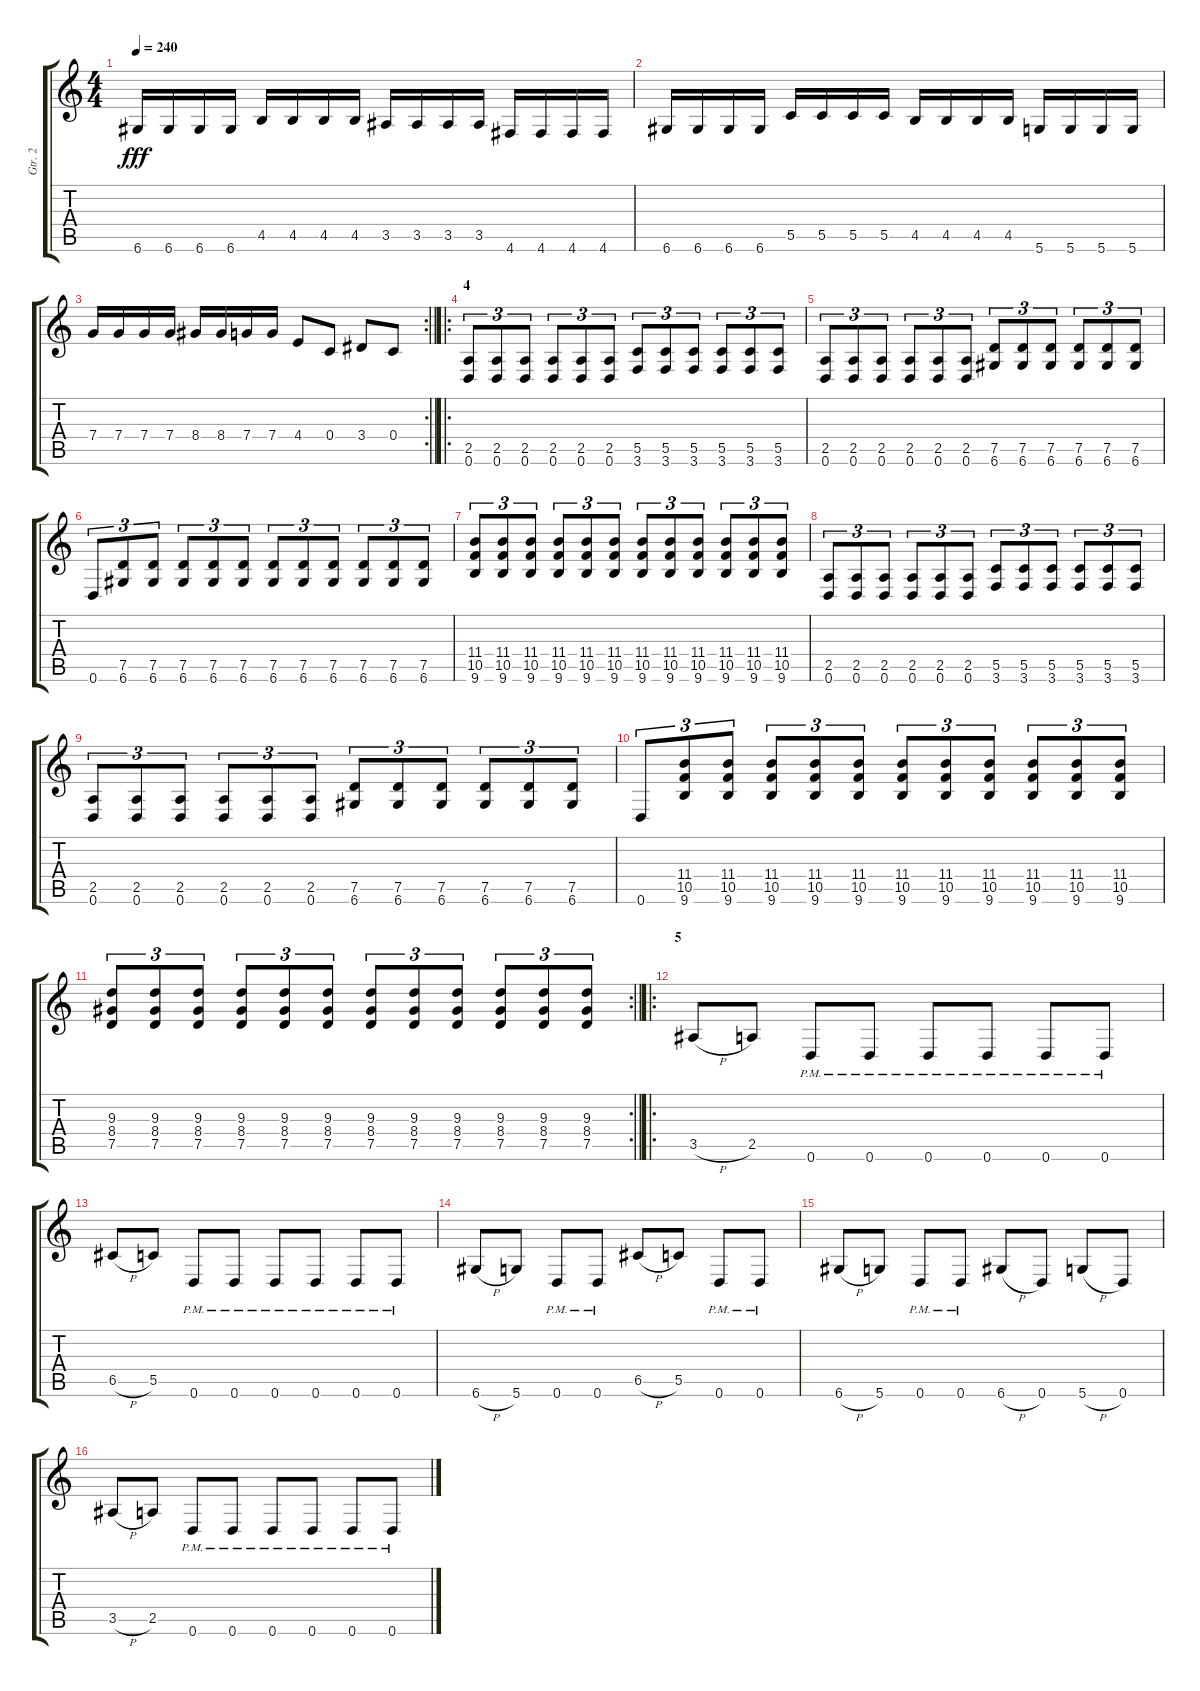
\track ("Gtr. 2" "Gtr. 2") {instrument distortionguitar}
\staff {score tabs}
\tuning (D4 A3 F3 C3 G2 D2) {hide}
\ts (4 4)
\tempo 240
\clef g2
\ks c
6.6.16{dy fff} 6.6.16 6.6.16 6.6.16 4.5.16 4.5.16 4.5.16 4.5.16 3.5.16 3.5.16 3.5.16 3.5.16 4.6.16 4.6.16 4.6.16 4.6.16 |
6.6.16 6.6.16 6.6.16 6.6.16 5.5.16 5.5.16 5.5.16 5.5.16 4.5.16 4.5.16 4.5.16 4.5.16 5.6.16 5.6.16 5.6.16 5.6.16 |
\rc 2
\barLineRight lightlight
7.4.16 7.4.16 7.4.16 7.4.16 8.4.16 8.4.16 7.4.16 7.4.16 4.4.8 0.4.8 3.4.8 0.4.8 |
\ro
\section ("" "4")
(2.5 0.6).8{tu (3 2)} (2.5 0.6).8{tu (3 2)} (2.5 0.6).8{tu (3 2)} (2.5 0.6).8{tu (3 2)} (2.5 0.6).8{tu (3 2)} (2.5 0.6).8{tu (3 2)} (5.5 3.6).8{tu (3 2)} (5.5 3.6).8{tu (3 2)} (5.5 3.6).8{tu (3 2)} (5.5 3.6).8{tu (3 2)} (5.5 3.6).8{tu (3 2)} (5.5 3.6).8{tu (3 2)} |
(2.5 0.6).8{tu (3 2)} (2.5 0.6).8{tu (3 2)} (2.5 0.6).8{tu (3 2)} (2.5 0.6).8{tu (3 2)} (2.5 0.6).8{tu (3 2)} (2.5 0.6).8{tu (3 2)} (7.5 6.6).8{tu (3 2)} (7.5 6.6).8{tu (3 2)} (7.5 6.6).8{tu (3 2)} (7.5 6.6).8{tu (3 2)} (7.5 6.6).8{tu (3 2)} (7.5 6.6).8{tu (3 2)} |
0.6.8{tu (3 2)} (7.5 6.6).8{tu (3 2)} (7.5 6.6).8{tu (3 2)} (7.5 6.6).8{tu (3 2)} (7.5 6.6).8{tu (3 2)} (7.5 6.6).8{tu (3 2)} (7.5 6.6).8{tu (3 2)} (7.5 6.6).8{tu (3 2)} (7.5 6.6).8{tu (3 2)} (7.5 6.6).8{tu (3 2)} (7.5 6.6).8{tu (3 2)} (7.5 6.6).8{tu (3 2)} |
(11.4 10.5 9.6).8{tu (3 2)} (11.4 10.5 9.6).8{tu (3 2)} (11.4 10.5 9.6).8{tu (3 2)} (11.4 10.5 9.6).8{tu (3 2)} (11.4 10.5 9.6).8{tu (3 2)} (11.4 10.5 9.6).8{tu (3 2)} (11.4 10.5 9.6).8{tu (3 2)} (11.4 10.5 9.6).8{tu (3 2)} (11.4 10.5 9.6).8{tu (3 2)} (11.4 10.5 9.6).8{tu (3 2)} (11.4 10.5 9.6).8{tu (3 2)} (11.4 10.5 9.6).8{tu (3 2)} |
(2.5 0.6).8{tu (3 2)} (2.5 0.6).8{tu (3 2)} (2.5 0.6).8{tu (3 2)} (2.5 0.6).8{tu (3 2)} (2.5 0.6).8{tu (3 2)} (2.5 0.6).8{tu (3 2)} (5.5 3.6).8{tu (3 2)} (5.5 3.6).8{tu (3 2)} (5.5 3.6).8{tu (3 2)} (5.5 3.6).8{tu (3 2)} (5.5 3.6).8{tu (3 2)} (5.5 3.6).8{tu (3 2)} |
(2.5 0.6).8{tu (3 2)} (2.5 0.6).8{tu (3 2)} (2.5 0.6).8{tu (3 2)} (2.5 0.6).8{tu (3 2)} (2.5 0.6).8{tu (3 2)} (2.5 0.6).8{tu (3 2)} (7.5 6.6).8{tu (3 2)} (7.5 6.6).8{tu (3 2)} (7.5 6.6).8{tu (3 2)} (7.5 6.6).8{tu (3 2)} (7.5 6.6).8{tu (3 2)} (7.5 6.6).8{tu (3 2)} |
0.6.8{tu (3 2)} (11.4 10.5 9.6).8{tu (3 2)} (11.4 10.5 9.6).8{tu (3 2)} (11.4 10.5 9.6).8{tu (3 2)} (11.4 10.5 9.6).8{tu (3 2)} (11.4 10.5 9.6).8{tu (3 2)} (11.4 10.5 9.6).8{tu (3 2)} (11.4 10.5 9.6).8{tu (3 2)} (11.4 10.5 9.6).8{tu (3 2)} (11.4 10.5 9.6).8{tu (3 2)} (11.4 10.5 9.6).8{tu (3 2)} (11.4 10.5 9.6).8{tu (3 2)} |
\rc 2
\barLineRight lightlight
(9.3 8.4 7.5).8{tu (3 2)} (9.3 8.4 7.5).8{tu (3 2)} (9.3 8.4 7.5).8{tu (3 2)} (9.3 8.4 7.5).8{tu (3 2)} (9.3 8.4 7.5).8{tu (3 2)} (9.3 8.4 7.5).8{tu (3 2)} (9.3 8.4 7.5).8{tu (3 2)} (9.3 8.4 7.5).8{tu (3 2)} (9.3 8.4 7.5).8{tu (3 2)} (9.3 8.4 7.5).8{tu (3 2)} (9.3 8.4 7.5).8{tu (3 2)} (9.3 8.4 7.5).8{tu (3 2)} |
\ro
\section ("" "5")
3.5{h}.8 2.5.8 0.6{pm}.8 0.6{pm}.8 0.6{pm}.8 0.6{pm}.8 0.6{pm}.8 0.6{pm}.8 |
6.5{h}.8 5.5.8 0.6{pm}.8 0.6{pm}.8 0.6{pm}.8 0.6{pm}.8 0.6{pm}.8 0.6{pm}.8 |
6.6{h}.8 5.6.8 0.6{pm}.8 0.6{pm}.8 6.5{h}.8 5.5.8 0.6{pm}.8 0.6{pm}.8 |
6.6{h}.8 5.6.8 0.6{pm}.8 0.6{pm}.8 6.6{h}.8 0.6.8 5.6{h}.8 0.6.8 |
3.5{h}.8 2.5.8 0.6{pm}.8 0.6{pm}.8 0.6{pm}.8 0.6{pm}.8 0.6{pm}.8 0.6{pm}.8
